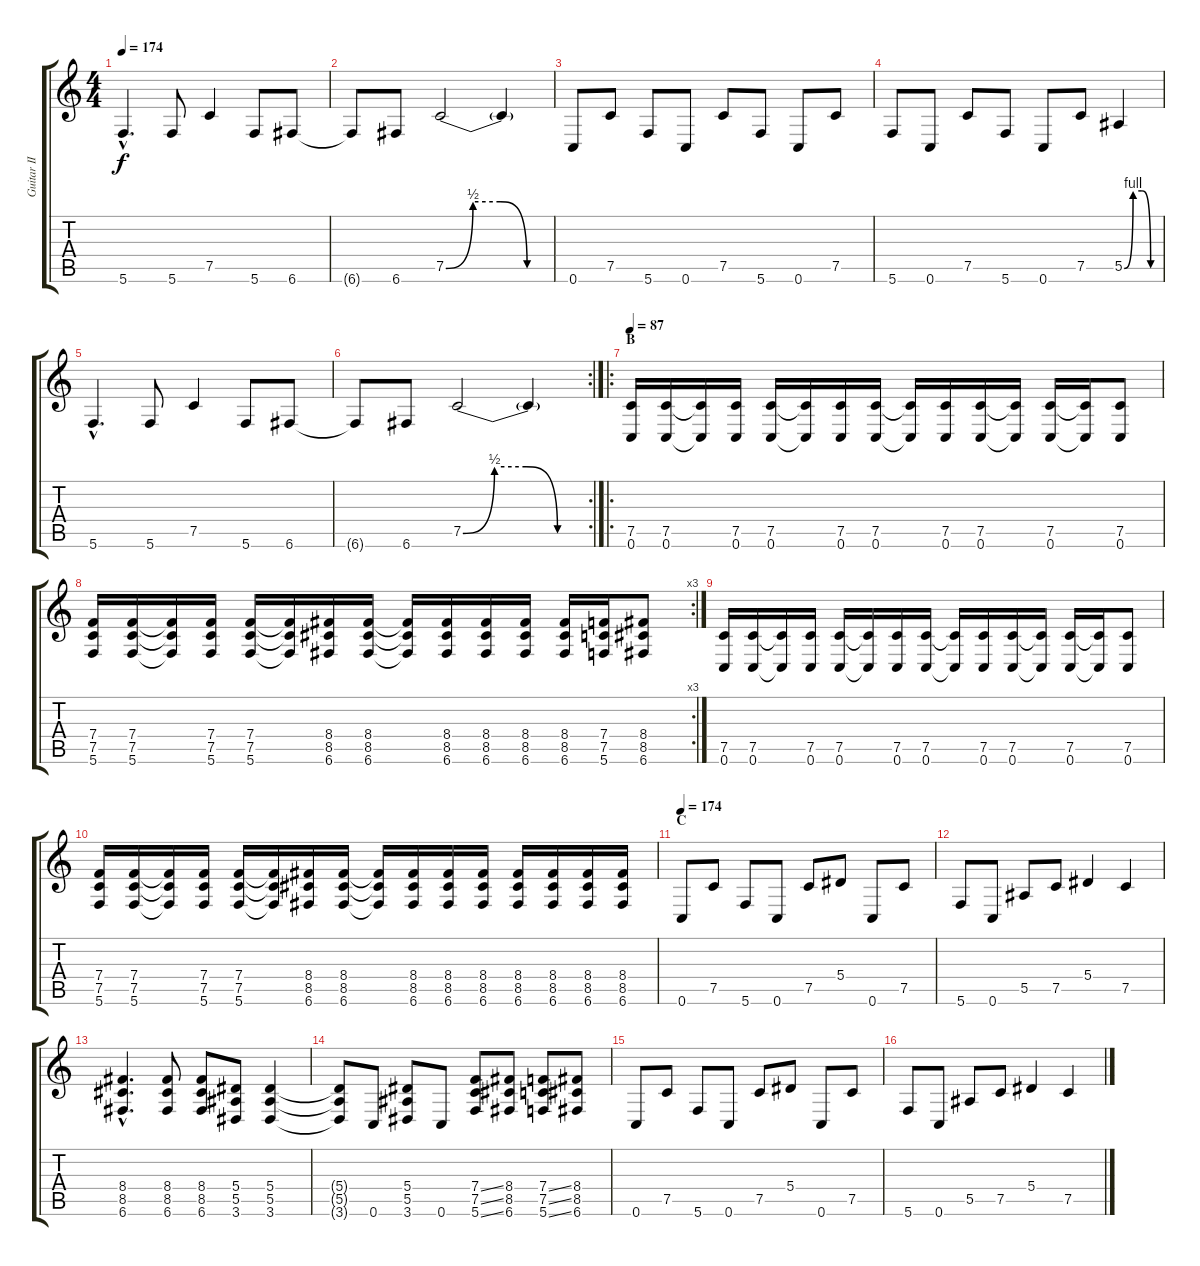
\track ("Guitar II" "Guitar II") {instrument electricguitarjazz}
\staff {score tabs}
\tuning (C4 G3 Eb3 Bb2 F2 C2) {hide}
\ts (4 4)
\tempo 174
\clef g2
\ks c
5.6{hac}.4{d dy f} 5.6.8 7.5.4 5.6.8 6.6.8 |
6.6{t}.8 6.6.8 7.5{be (custom 0 0 15 2 30 2 45 0 60 0)}.2 7.5{t}.4 |
0.6.8 7.5.8 5.6.8 0.6.8 7.5.8 5.6.8 0.6.8 7.5.8 |
5.6.8 0.6.8 7.5.8 5.6.8 0.6.8 7.5.8 5.5{be (custom 0 0 15 4 30 4 45 0 60 0)}.4 |
5.6{hac}.4{d} 5.6.8 7.5.4 5.6.8 6.6.8 |
\rc 2
6.6{t}.8 6.6.8 7.5{be (custom 0 0 15 2 30 2 45 0 60 0)}.2 7.5{t}.4 |
\ro
\section ("" "B")
\tempo 87
(7.5 0.6).16 (7.5 0.6).16 (7.5{t} 0.6{t}).16 (7.5 0.6).16 (7.5 0.6).16 (7.5{t} 0.6{t}).16 (7.5 0.6).16 (7.5 0.6).16 (7.5{t} 0.6{t}).16 (7.5 0.6).16 (7.5 0.6).16 (7.5{t} 0.6{t}).16 (7.5 0.6).16 (7.5{t} 0.6{t}).16 (7.5 0.6).8 |
\rc 3
(7.4 7.5 5.6).16 (7.4 7.5 5.6).16 (7.4{t} 7.5{t} 5.6{t}).16 (7.4 7.5 5.6).16 (7.4 7.5 5.6).16 (7.4{t} 7.5{t} 5.6{t}).16 (8.4 8.5 6.6).16 (8.4 8.5 6.6).16 (8.4{t} 8.5{t} 6.6{t}).16 (8.4 8.5 6.6).16 (8.4 8.5 6.6).16 (8.4 8.5 6.6).16 (8.4 8.5 6.6).16 (7.4 7.5 5.6).16 (8.4 8.5 6.6).8 |
(7.5 0.6).16 (7.5 0.6).16 (7.5{t} 0.6{t}).16 (7.5 0.6).16 (7.5 0.6).16 (7.5{t} 0.6{t}).16 (7.5 0.6).16 (7.5 0.6).16 (7.5{t} 0.6{t}).16 (7.5 0.6).16 (7.5 0.6).16 (7.5{t} 0.6{t}).16 (7.5 0.6).16 (7.5{t} 0.6{t}).16 (7.5 0.6).8 |
(7.4 7.5 5.6).16 (7.4 7.5 5.6).16 (7.4{t} 7.5{t} 5.6{t}).16 (7.4 7.5 5.6).16 (7.4 7.5 5.6).16 (7.4{t} 7.5{t} 5.6{t}).16 (8.4 8.5 6.6).16 (8.4 8.5 6.6).16 (8.4{t} 8.5{t} 6.6{t}).16 (8.4 8.5 6.6).16 (8.4 8.5 6.6).16 (8.4 8.5 6.6).16 (8.4 8.5 6.6).16 (8.4 8.5 6.6).16 (8.4 8.5 6.6).16 (8.4 8.5 6.6).16 |
\section ("" "C")
\tempo 174
0.6.8 7.5.8 5.6.8 0.6.8 7.5.8 5.4.8 0.6.8 7.5.8 |
5.6.8 0.6.8 5.5.8 7.5.8 5.4.4 7.5.4 |
(8.4{hac} 8.5{hac} 6.6{hac}).4{d} (8.4 8.5 6.6).8 (8.4 8.5 6.6).8 (5.4 5.5 3.6).8 (5.4 5.5 3.6).4 |
(5.4{t} 5.5{t} 3.6{t}).8 0.6.8 (5.4 5.5 3.6).8 0.6.8 (7.4{ss} 7.5{ss} 5.6{ss}).8 (8.4 8.5 6.6).8 (7.4{ss} 7.5{ss} 5.6{ss}).8 (8.4 8.5 6.6).8 |
0.6.8 7.5.8 5.6.8 0.6.8 7.5.8 5.4.8 0.6.8 7.5.8 |
5.6.8 0.6.8 5.5.8 7.5.8 5.4.4 7.5.4
